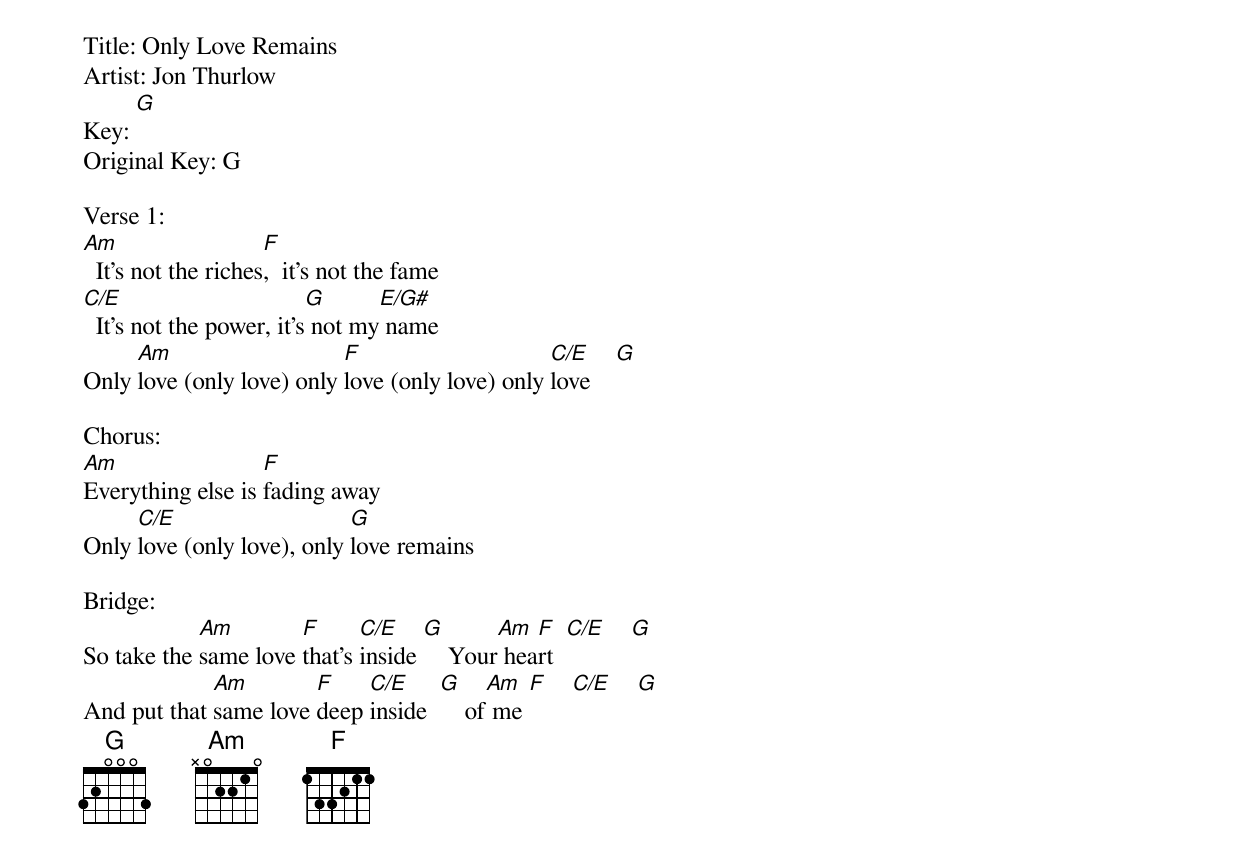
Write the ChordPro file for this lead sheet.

Title: Only Love Remains
Artist: Jon Thurlow
Key: [G]
Original Key: G

Verse 1:
[Am]  It's not the riches[F],  it's not the fame
[C/E]  It's not the power, it's[G] not my[E/G#] name
Only [Am]love (only love) only [F]love (only love) only [C/E]love    [G]

Chorus:
[Am]Everything else is [F]fading away
Only [C/E]love (only love), only [G]love remains

Bridge:
So take the [Am]same love [F]that's [C/E]inside [G]    Your[Am] hea[F]rt  [C/E]    [G]
And put that [Am]same love [F]deep [C/E]inside  [G]    of[Am] me [F]    [C/E]    [G]
